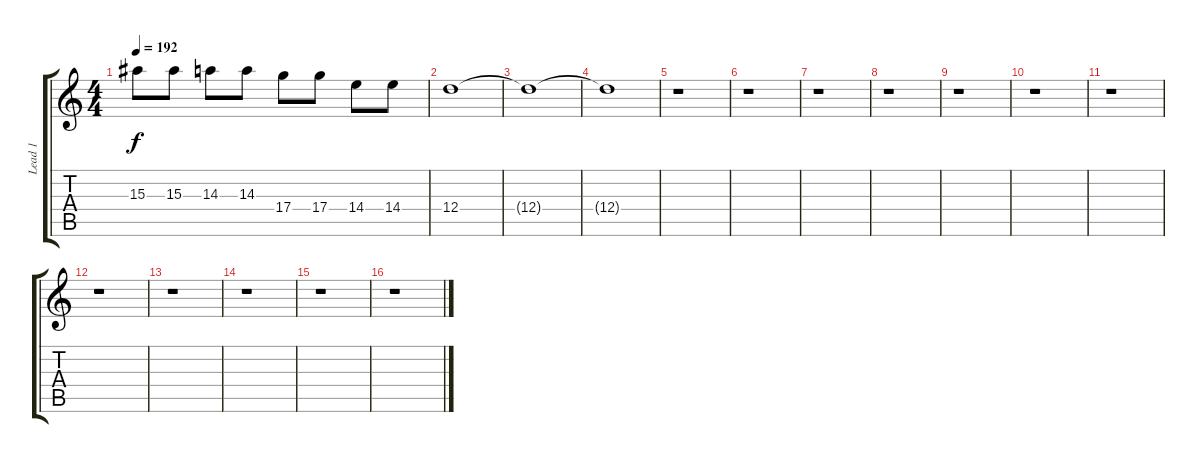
\track ("Lead 1" "Lead 1") {instrument distortionguitar}
\staff {score tabs}
\tuning (E4 B3 G3 D3 A2 E2) {hide}
\ts (4 4)
\tempo 192
\clef g2
\ks c
15.3.8{dy f} 15.3.8 14.3.8 14.3.8 17.4.8 17.4.8 14.4.8 14.4.8 |
12.4.1 |
12.4{t}.1 |
12.4{t}.1 |
r.1 |
r.1 |
r.1 |
r.1 |
r.1 |
r.1 |
r.1 |
r.1 |
r.1 |
r.1 |
r.1 |
r.1
